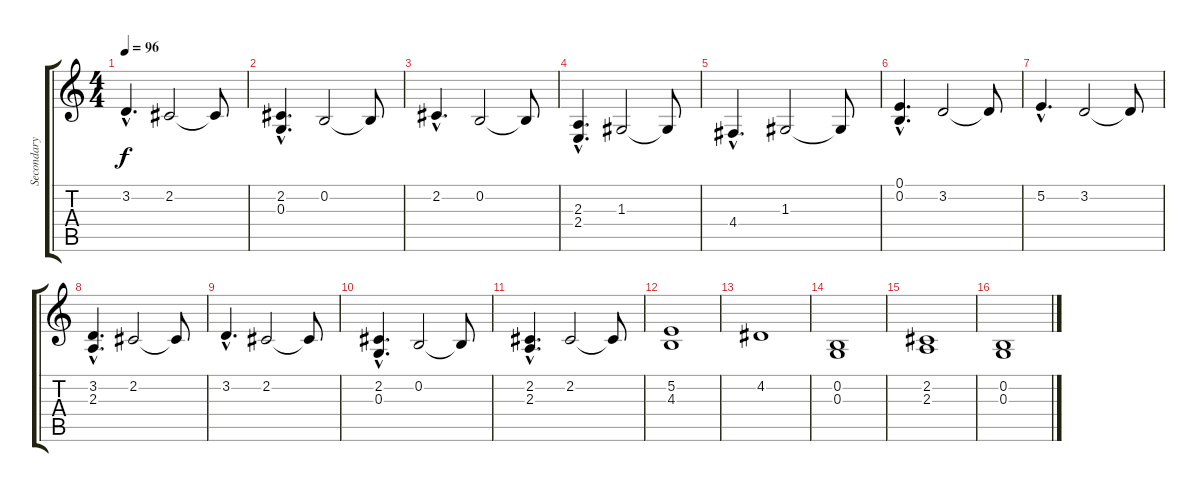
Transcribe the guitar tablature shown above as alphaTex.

\track ("Secondary Keyboards" "Secondary ") {instrument synthbrass1}
\staff {score tabs}
\tuning (E4 B3 G3 D3 A2 E2) {hide}
\ts (4 4)
\tempo 96
\clef g2
\ks c
3.2{hac}.4{d dy f} 2.2.2 2.2{t}.8 |
(2.2{hac} 0.3).4{d} 0.2.2 0.2{t}.8 |
2.2{hac}.4{d} 0.2.2 0.2{t}.8 |
(2.3{hac} 2.4).4{d} 1.3.2 1.3{t}.8 |
4.4{hac}.4{d} 1.3.2 1.3{t}.8 |
(0.1{hac} 0.2).4{d} 3.2.2 3.2{t}.8 |
5.2{hac}.4{d} 3.2.2 3.2{t}.8 |
(3.2{hac} 2.3).4{d} 2.2.2 2.2{t}.8 |
3.2{hac}.4{d} 2.2.2 2.2{t}.8 |
(2.2{hac} 0.3).4{d} 0.2.2 0.2{t}.8 |
(2.2{hac} 2.3).4{d} 2.2.2 2.2{t}.8 |
(5.2 4.3).1 |
4.2.1 |
(0.2 0.3).1 |
(2.2 2.3).1 |
(0.2 0.3).1
